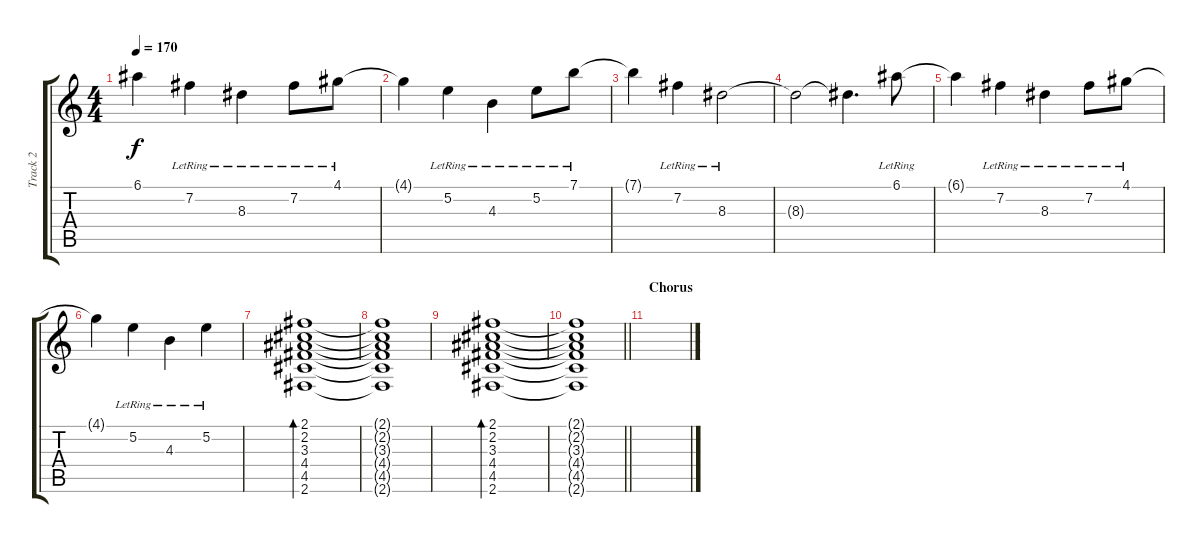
\track ("Track 2" "Track 2") {instrument acousticguitarsteel}
\staff {score tabs}
\tuning (E4 B3 G3 D3 A2 E2) {hide}
\ts (4 4)
\tempo 170
\clef g2
\ks c
6.1{t}.4{dy f} 7.2{lr}.4 8.3{lr}.4 7.2{lr}.8 4.1{lr}.8 |
4.1{t}.4 5.2{lr}.4 4.3{lr}.4 5.2{lr}.8 7.1{lr}.8 |
7.1{t}.4 7.2{lr}.4 8.3{lr}.2 |
8.3{t}.2 8.3{t}.4{d} 6.1{lr}.8 |
6.1{t}.4 7.2{lr}.4 8.3{lr}.4 7.2{lr}.8 4.1{lr}.8 |
4.1{t}.4 5.2{lr}.4 4.3{lr}.4 5.2{lr}.4 |
(2.1 2.2 3.3 4.4 4.5 2.6).1{bd 240} |
(2.1{t} 2.2{t} 3.3{t} 4.4{t} 4.5{t} 2.6{t}).1 |
(2.1 2.2 3.3 4.4 4.5 2.6).1{bd 240} |
\barLineRight lightlight
(2.1{t} 2.2{t} 3.3{t} 4.4{t} 4.5{t} 2.6{t}).1 |
\section ("" "Chorus")
